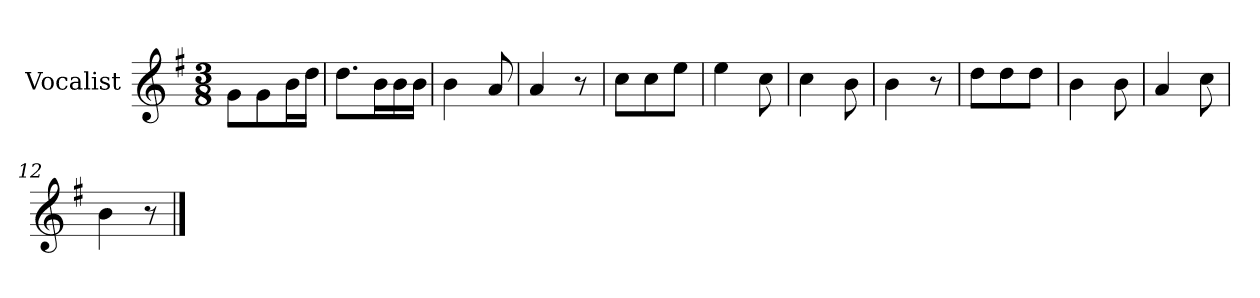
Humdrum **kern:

**kern
*part1
*staff1
*I"Vocalist
*k[f#]
*G:
*M3/8
=1
8gL
8g
16bL
16ddJJ
=2
8.ddL
16bL
16b
16bJJ
=3
4b
8a
=4
4a
8r
=5
8ccL
8cc
8eeJ
=6
4ee
8cc
=7
4cc
8b
=8
4b
8r
=9
8ddL
8dd
8ddJ
=10
4b
8b
=11
4a
8cc
=12
4b
8r
==
*-
